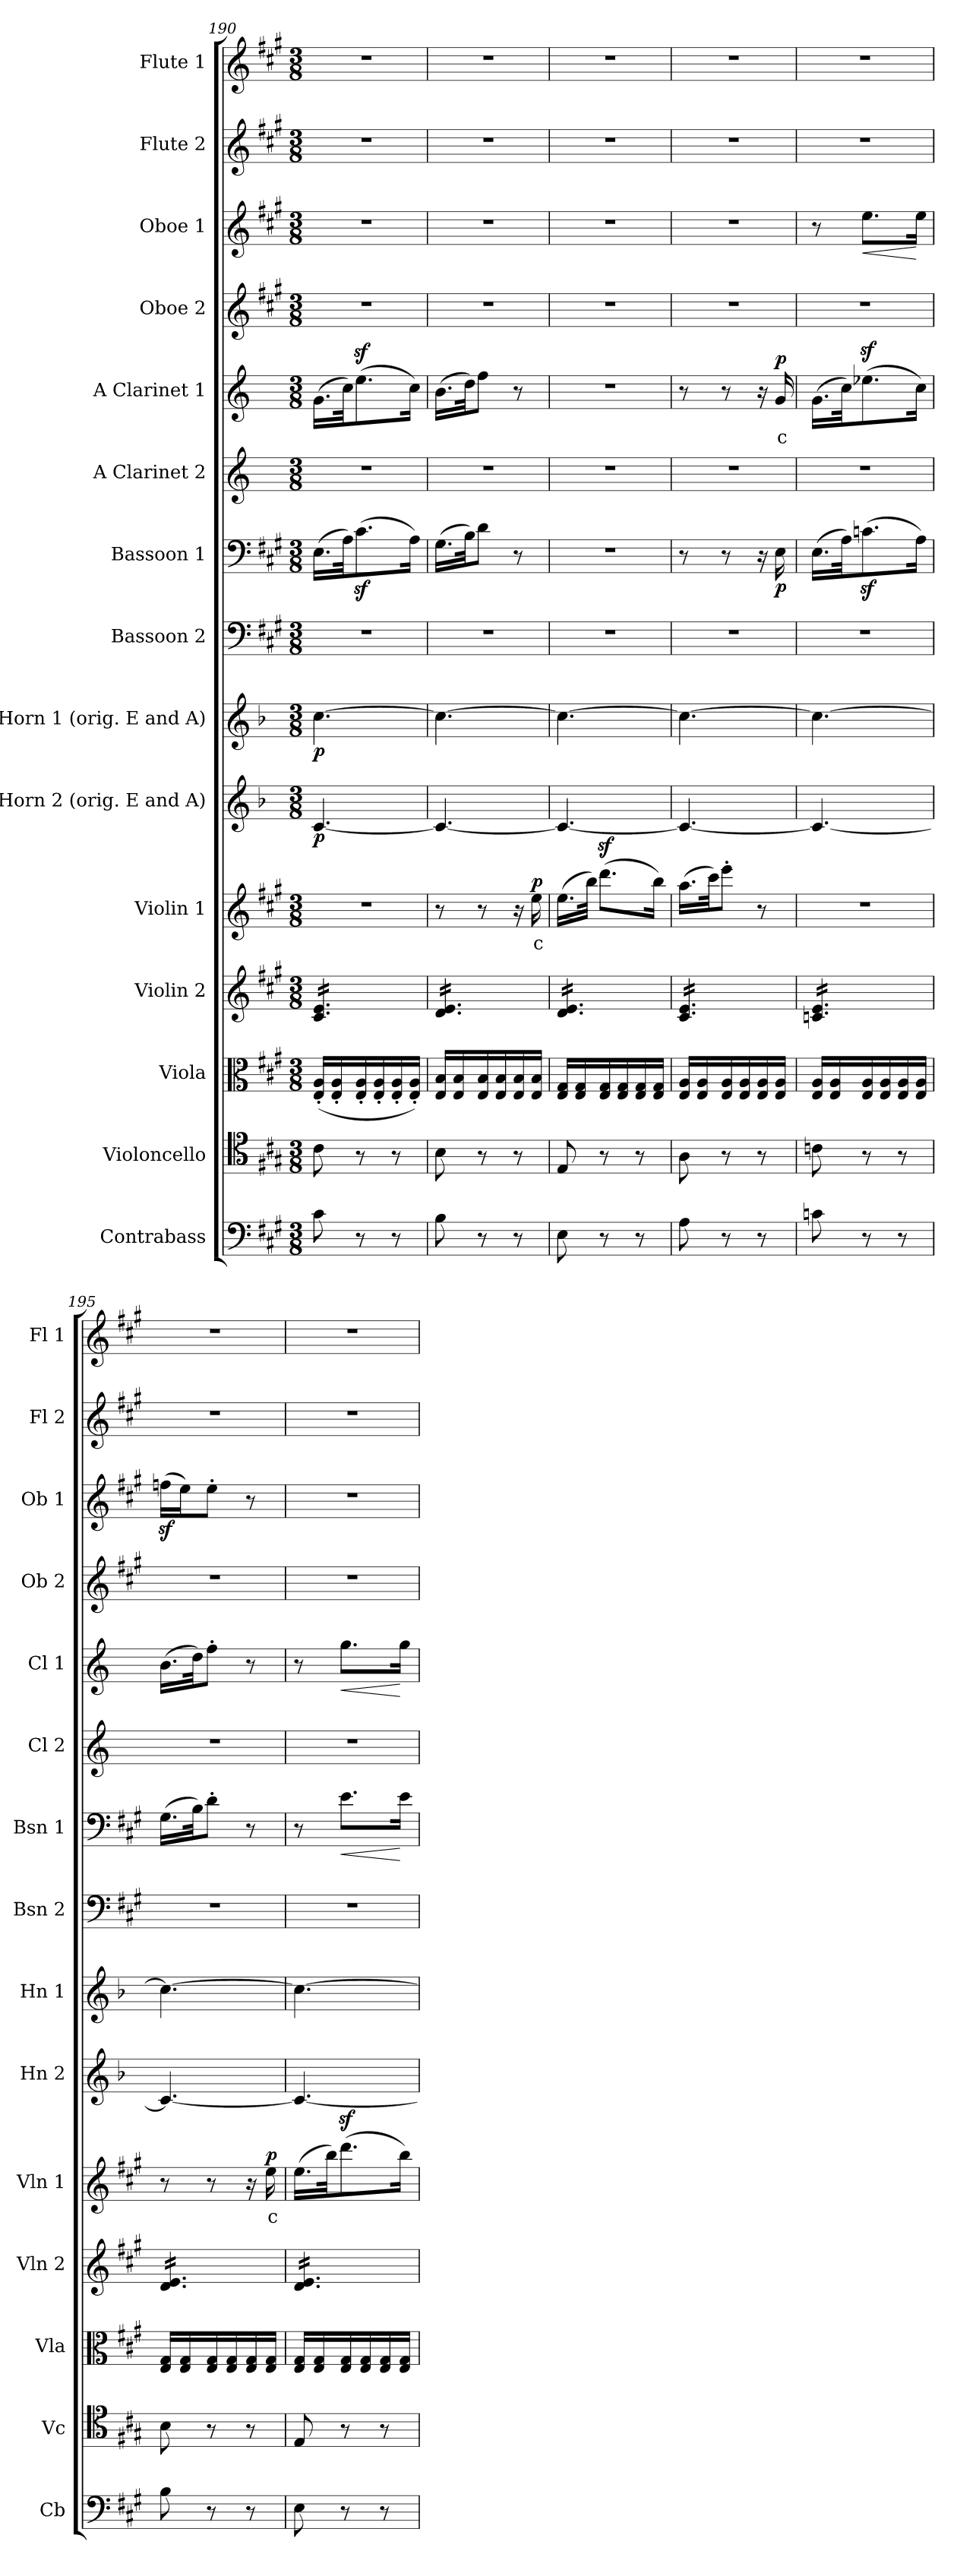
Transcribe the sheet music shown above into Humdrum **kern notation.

**kern	**kern	**kern	**kern	**kern	**text	**dynam	**kern	**dynam	**kern	**dynam	**kern	**kern	**dynam	**kern	**kern	**text	**dynam	**kern	**kern	**dynam	**kern	**kern
*part15	*part14	*part13	*part12	*part11	*part11	*part11	*part10	*part10	*part9	*part9	*part8	*part7	*part7	*part6	*part5	*part5	*part5	*part4	*part3	*part3	*part2	*part1
*staff15	*staff14	*staff13	*staff12	*staff11	*staff11	*staff11	*staff10	*staff10	*staff9	*staff9	*staff8	*staff7	*staff7	*staff6	*staff5	*staff5	*staff5	*staff4	*staff3	*staff3	*staff2	*staff1
*I"Contrabass	*I"Violoncello	*I"Viola	*I"Violin 2	*I"Violin 1	*	*	*I"E Horn 2 (orig. E and A)	*	*I"E Horn 1 (orig. E and A)	*	*I"Bassoon 2	*I"Bassoon 1	*	*I"A Clarinet 2	*I"A Clarinet 1	*	*	*I"Oboe 2	*I"Oboe 1	*	*I"Flute 2	*I"Flute 1
*I'Cb	*I'Vc	*I'Vla	*I'Vln 2	*I'Vln 1	*	*	*I'Hn 2	*	*I'Hn 1	*	*I'Bsn 2	*I'Bsn 1	*	*I'Cl 2	*I'Cl 1	*	*	*I'Ob 2	*I'Ob 1	*	*I'Fl 2	*I'Fl 1
*clefF4	*clefC4	*clefC3	*clefG2	*clefG2	*	*	*clefG2	*	*clefG2	*	*clefF4	*clefF4	*	*clefG2	*clefG2	*	*	*clefG2	*clefG2	*	*clefG2	*clefG2
*ITrd7c12	*	*	*	*	*	*	*ITrd5c8	*	*ITrd5c8	*	*	*	*	*ITrd2c3	*ITrd2c3	*	*	*	*	*	*	*
*k[f#c#g#]	*k[f#c#g#]	*k[f#c#g#]	*k[f#c#g#]	*k[f#c#g#]	*	*	*k[f#c#g#]	*	*k[f#c#g#]	*	*k[f#c#g#]	*k[f#c#g#]	*	*k[f#c#g#]	*k[f#c#g#]	*	*	*k[f#c#g#]	*k[f#c#g#]	*	*k[f#c#g#]	*k[f#c#g#]
*M3/8	*M3/8	*M3/8	*M3/8	*M3/8	*	*	*M3/8	*	*M3/8	*	*M3/8	*M3/8	*	*M3/8	*M3/8	*	*	*M3/8	*M3/8	*	*M3/8	*M3/8
=190	=190	=190	=190	=190	=190	=190	=190	=190	=190	=190	=190	=190	=190	=190	=190	=190	=190	=190	=190	=190	=190	=190
!	!	!	!	!	!	!	!	!LO:DY:b	!	!LO:DY:b	!	!	!	!	!	!	!	!	!	!	!	!
*	*	*	*tremolo	*	*	*	*	*	*	*	*	*	*	*	*	*	*	*	*	*	*	*
8C#\	8c#\	(16E/' 16A/'LL	16c#/ 16e/LL	4.r	.	.	[4.E/	p	[4.e\	p	4.r	(16.E\LL	.	4.r	(16.e\LL	.	.	4.r	4.r	.	4.r	4.r
.	.	16E/' 16A/'	16c#/ 16e/	.	.	.	.	.	.	.	.	.	.	.	.	.	.	.	.	.	.	.
.	.	.	.	.	.	.	.	.	.	.	.	32A\JK)	.	.	32a\JK)	.	.	.	.	.	.	.
8r	8r	16E/' 16A/'	16c#/ 16e/	.	.	.	.	.	.	.	.	(8.c#z<\	.	.	(8.cc#z<\	.	.	.	.	.	.	.
.	.	16E/' 16A/'	16c#/ 16e/	.	.	.	.	.	.	.	.	.	.	.	.	.	.	.	.	.	.	.
8r	8r	16E/' 16A/'	16c#/ 16e/	.	.	.	.	.	.	.	.	.	.	.	.	.	.	.	.	.	.	.
.	.	16E/' 16A/'JJ)	16c#/ 16e/JJ	.	.	.	.	.	.	.	.	16A\Jk)	.	.	16a\Jk)	.	.	.	.	.	.	.
=191	=191	=191	=191	=191	=191	=191	=191	=191	=191	=191	=191	=191	=191	=191	=191	=191	=191	=191	=191	=191	=191	=191
8BB\	8B\	16E/ 16B/LL	16d/ 16e/LL	8r	.	.	4.E/_	.	4.e\_	.	4.r	(16.G#\LL	.	4.r	(16.g#\LL	.	.	4.r	4.r	.	4.r	4.r
.	.	16E/ 16B/	16d/ 16e/	.	.	.	.	.	.	.	.	.	.	.	.	.	.	.	.	.	.	.
.	.	.	.	.	.	.	.	.	.	.	.	32B\JK)	.	.	32b\JK)	.	.	.	.	.	.	.
8r	8r	16E/ 16B/	16d/ 16e/	8r	.	.	.	.	.	.	.	8d\J	.	.	8dd\J	.	.	.	.	.	.	.
.	.	16E/ 16B/	16d/ 16e/	.	.	.	.	.	.	.	.	.	.	.	.	.	.	.	.	.	.	.
8r	8r	16E/ 16B/	16d/ 16e/	16r	.	.	.	.	.	.	.	8r	.	.	8r	.	.	.	.	.	.	.
!	!	!	!	!	!LO:LY:b:color=#FF0000	!LO:DY:b	!	!	!	!	!	!	!	!	!	!	!	!	!	!	!	!
.	.	16E/ 16B/JJ	16d/ 16e/JJ	16ee\	c	p	.	.	.	.	.	.	.	.	.	.	.	.	.	.	.	.
=192	=192	=192	=192	=192	=192	=192	=192	=192	=192	=192	=192	=192	=192	=192	=192	=192	=192	=192	=192	=192	=192	=192
8EE\	8E/	16E/ 16G#/LL	16d/ 16e/LL	(16.ee\LL	.	.	4.E/_	.	4.e\_	.	4.r	4.r	.	4.r	4.r	.	.	4.r	4.r	.	4.r	4.r
.	.	16E/ 16G#/	16d/ 16e/	.	.	.	.	.	.	.	.	.	.	.	.	.	.	.	.	.	.	.
.	.	.	.	32bb\JJk)	.	.	.	.	.	.	.	.	.	.	.	.	.	.	.	.	.	.
8r	8r	16E/ 16G#/	16d/ 16e/	(8.dddz<\L	.	.	.	.	.	.	.	.	.	.	.	.	.	.	.	.	.	.
.	.	16E/ 16G#/	16d/ 16e/	.	.	.	.	.	.	.	.	.	.	.	.	.	.	.	.	.	.	.
8r	8r	16E/ 16G#/	16d/ 16e/	.	.	.	.	.	.	.	.	.	.	.	.	.	.	.	.	.	.	.
.	.	16E/ 16G#/JJ	16d/ 16e/JJ	16bb\Jk)	.	.	.	.	.	.	.	.	.	.	.	.	.	.	.	.	.	.
=193	=193	=193	=193	=193	=193	=193	=193	=193	=193	=193	=193	=193	=193	=193	=193	=193	=193	=193	=193	=193	=193	=193
8AA\	8A\	16E/ 16A/LL	16c#/ 16e/LL	(16.aa\LL	.	.	4.E/_	.	4.e\_	.	4.r	8r	.	4.r	8r	.	.	4.r	4.r	.	4.r	4.r
.	.	16E/ 16A/	16c#/ 16e/	.	.	.	.	.	.	.	.	.	.	.	.	.	.	.	.	.	.	.
.	.	.	.	32ccc#\JK)	.	.	.	.	.	.	.	.	.	.	.	.	.	.	.	.	.	.
8r	8r	16E/ 16A/	16c#/ 16e/	8eee'\J	.	.	.	.	.	.	.	8r	.	.	8r	.	.	.	.	.	.	.
.	.	16E/ 16A/	16c#/ 16e/	.	.	.	.	.	.	.	.	.	.	.	.	.	.	.	.	.	.	.
8r	8r	16E/ 16A/	16c#/ 16e/	8r	.	.	.	.	.	.	.	16r	.	.	16r	.	.	.	.	.	.	.
!	!	!	!	!	!	!	!	!	!	!	!	!	!LO:DY:b	!	!	!LO:LY:b:color=#FF0000	!LO:DY:b	!	!	!	!	!
.	.	16E/ 16A/JJ	16c#/ 16e/JJ	.	.	.	.	.	.	.	.	16E\	p	.	16e/	c	p	.	.	.	.	.
=194	=194	=194	=194	=194	=194	=194	=194	=194	=194	=194	=194	=194	=194	=194	=194	=194	=194	=194	=194	=194	=194	=194
8Cn\	8cn\	16E/ 16A/LL	16cn/ 16e/LL	4.r	.	.	4.E/_	.	4.e\_	.	4.r	(16.E\LL	.	4.r	(16.e\LL	.	.	4.r	8r	.	4.r	4.r
.	.	16E/ 16A/	16cn/ 16e/	.	.	.	.	.	.	.	.	.	.	.	.	.	.	.	.	.	.	.
.	.	.	.	.	.	.	.	.	.	.	.	32A\JK)	.	.	32a\JK)	.	.	.	.	.	.	.
!	!	!	!	!	!	!	!	!	!	!	!	!	!	!	!	!	!	!	!	!LO:HP:b	!	!
8r	8r	16E/ 16A/	16cn/ 16e/	.	.	.	.	.	.	.	.	(8.cnz<\	.	.	(8.ccnz<\	.	.	.	8.ee\L	<	.	.
.	.	16E/ 16A/	16cn/ 16e/	.	.	.	.	.	.	.	.	.	.	.	.	.	.	.	.	.	.	.
8r	8r	16E/ 16A/	16cn/ 16e/	.	.	.	.	.	.	.	.	.	.	.	.	.	.	.	.	.	.	.
.	.	16E/ 16A/JJ	16cn/ 16e/JJ	.	.	.	.	.	.	.	.	16A\Jk)	.	.	16a\Jk)	.	.	.	16ee\Jk	[	.	.
!!LO:PB:g=z
=195	=195	=195	=195	=195	=195	=195	=195	=195	=195	=195	=195	=195	=195	=195	=195	=195	=195	=195	=195	=195	=195	=195
8BB\	8B\	16E/ 16G#/LL	16d/ 16e/LL	8r	.	.	4.E/_	.	4.e\_	.	4.r	(16.G#\LL	.	4.r	(16.g#\LL	.	.	4.r	(16ffnz<\LL	.	4.r	4.r
.	.	16E/ 16G#/	16d/ 16e/	.	.	.	.	.	.	.	.	.	.	.	.	.	.	.	16ee\J)	.	.	.
.	.	.	.	.	.	.	.	.	.	.	.	32B\JK)	.	.	32b\JK)	.	.	.	.	.	.	.
8r	8r	16E/ 16G#/	16d/ 16e/	8r	.	.	.	.	.	.	.	8d'\J	.	.	8dd'\J	.	.	.	8ee'\J	.	.	.
.	.	16E/ 16G#/	16d/ 16e/	.	.	.	.	.	.	.	.	.	.	.	.	.	.	.	.	.	.	.
8r	8r	16E/ 16G#/	16d/ 16e/	16r	.	.	.	.	.	.	.	8r	.	.	8r	.	.	.	8r	.	.	.
!	!	!	!	!	!LO:LY:b:color=#FF0000	!LO:DY:b	!	!	!	!	!	!	!	!	!	!	!	!	!	!	!	!
.	.	16E/ 16G#/JJ	16d/ 16e/JJ	16ee\	c	p	.	.	.	.	.	.	.	.	.	.	.	.	.	.	.	.
=196	=196	=196	=196	=196	=196	=196	=196	=196	=196	=196	=196	=196	=196	=196	=196	=196	=196	=196	=196	=196	=196	=196
8EE\	8E/	16E/ 16G#/LL	16d/ 16e/LL	(16.ee\LL	.	.	4.E/_	.	4.e\_	.	4.r	8r	.	4.r	8r	.	.	4.r	4.r	.	4.r	4.r
.	.	16E/ 16G#/	16d/ 16e/	.	.	.	.	.	.	.	.	.	.	.	.	.	.	.	.	.	.	.
.	.	.	.	32bb\JK)	.	.	.	.	.	.	.	.	.	.	.	.	.	.	.	.	.	.
!	!	!	!	!	!	!	!	!	!	!	!	!	!LO:HP:b	!	!	!	!LO:HP:b	!	!	!	!	!
8r	8r	16E/ 16G#/	16d/ 16e/	(8.dddz<\	.	.	.	.	.	.	.	8.e\L	<	.	8.ee\L	.	<	.	.	.	.	.
.	.	16E/ 16G#/	16d/ 16e/	.	.	.	.	.	.	.	.	.	.	.	.	.	.	.	.	.	.	.
8r	8r	16E/ 16G#/	16d/ 16e/	.	.	.	.	.	.	.	.	.	.	.	.	.	.	.	.	.	.	.
.	.	16E/ 16G#/JJ	16d/ 16e/JJ	16bb\Jk)	.	.	.	.	.	.	.	16e\Jk	[	.	16ee\Jk	.	[	.	.	.	.	.
*	*	*	*Xtremolo	*	*	*	*	*	*	*	*	*	*	*	*	*	*	*	*	*	*	*
=	=	=	=	=	=	=	=	=	=	=	=	=	=	=	=	=	=	=	=	=	=	=
*-	*-	*-	*-	*-	*-	*-	*-	*-	*-	*-	*-	*-	*-	*-	*-	*-	*-	*-	*-	*-	*-	*-
